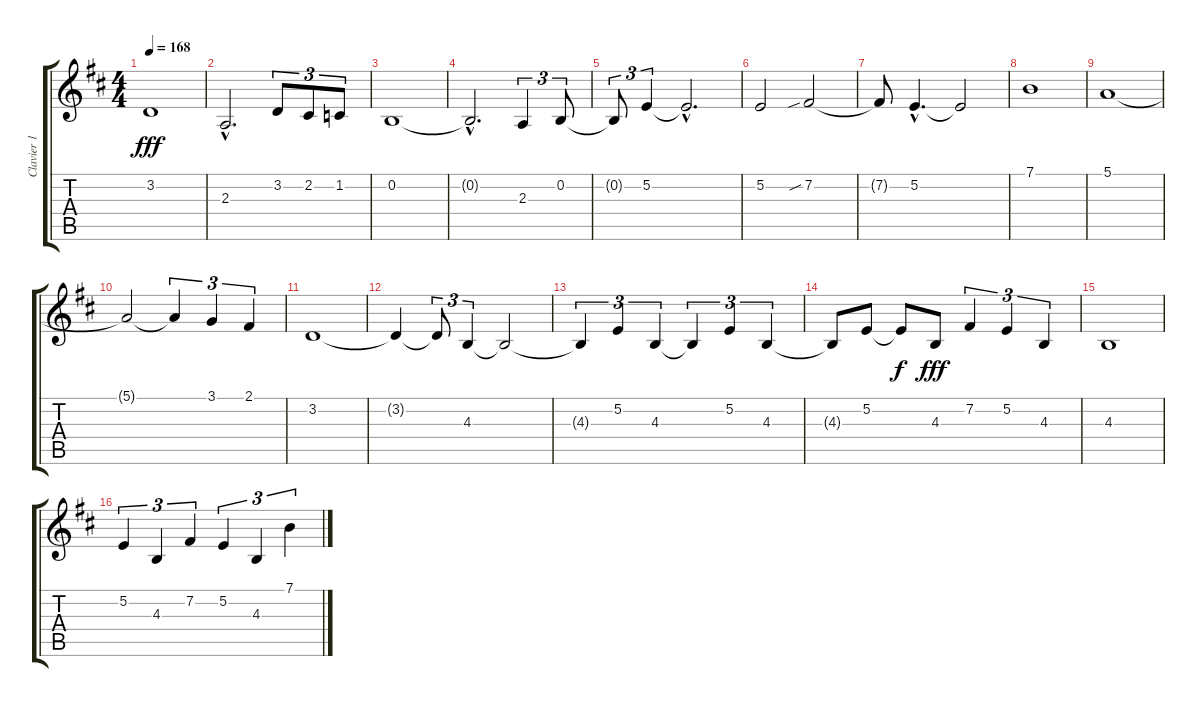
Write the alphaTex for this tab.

\track ("Clavier 1" "Clavier 1") {instrument fx6goblins}
\staff {score tabs}
\tuning (E4 B3 G3 D3 A2 E2) {hide}
\ts (4 4)
\tempo 168
\clef g2
\ks d
3.2{t}.1{dy fff} |
2.3{hac}.2{d} 3.2.8{tu (3 2)} 2.2.8{tu (3 2)} 1.2.8{tu (3 2)} |
0.2.1 |
0.2{hac t}.2{d} 2.3.4{tu (3 2)} 0.2.8{tu (3 2)} |
0.2{t}.8{tu (3 2)} 5.2.4{tu (3 2)} 5.2{hac t}.2{d} |
5.2.2 7.2{sib}.2 |
7.2{t}.8 5.2{hac}.4{d} 5.2{t}.2 |
7.1.1 |
5.1.1 |
5.1{t}.2 5.1{t}.4{tu (3 2)} 3.1.4{tu (3 2)} 2.1.4{tu (3 2)} |
3.2.1 |
3.2{t}.4 3.2{t}.8{tu (3 2)} 4.3.4{tu (3 2)} 4.3{t}.2 |
4.3{t}.4{tu (3 2)} 5.2.4{tu (3 2)} 4.3.4{tu (3 2)} 4.3{t}.4{tu (3 2)} 5.2.4{tu (3 2)} 4.3.4{tu (3 2)} |
4.3{t}.8 5.2.8 5.2{t}.8{dy f} 4.3.8{dy fff} 7.2.4{tu (3 2)} 5.2.4{tu (3 2)} 4.3.4{tu (3 2)} |
4.3.1 |
5.2.4{tu (3 2)} 4.3.4{tu (3 2)} 7.2.4{tu (3 2)} 5.2.4{tu (3 2)} 4.3.4{tu (3 2)} 7.1.4{tu (3 2)}
